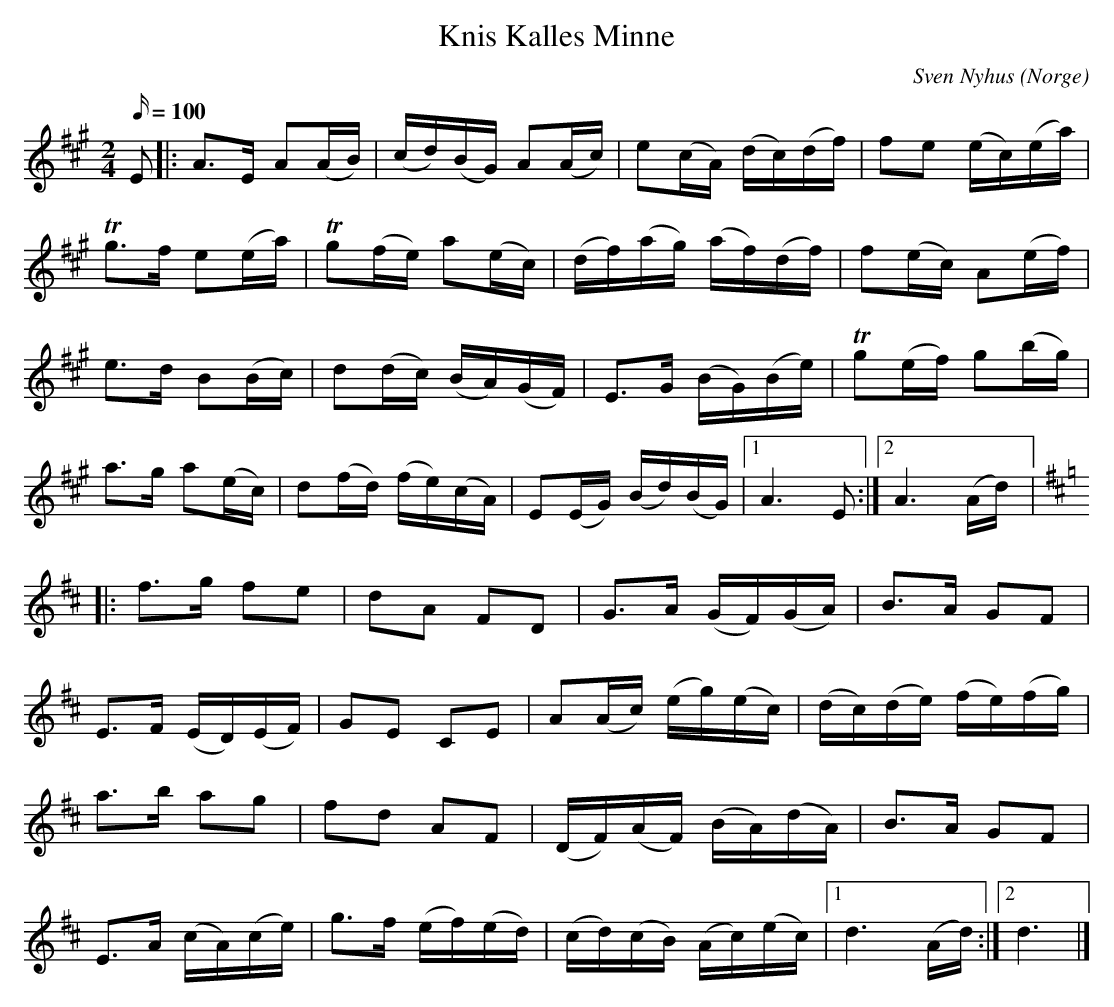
X:1
T:Knis Kalles Minne
C:Sven Nyhus
O:Norge
L:1/16
M:2/4
Q:100
K:A
V:1
E2 |: A3E A2(AB) | (cd)(BG) A2(Ac) | e2(cA) (dc)(df) | f2e2 (ec)(ea) |
!trill! g3f e2(ea) | !trill! g2(fe) a2(ec) | (df)(ag) (af)(df) | f2(ec) A2(ef) |
e3d B2(Bc) | d2(dc) (BA)(GF) | E3G (BG)(Be) | !trill!g2(ef) g2(bg) |
a3g a2(ec) | d2(fd) (fe)(cA) | E2(EG) (Bd)(BG) |1 A6 E2 :|2 A6 (Ad) |: [K:D]
f3g  f2e2 | d2A2 F2D2 | G3A (GF)(GA) | B3A G2F2 |
E3F (ED)(EF) | G2E2 C2E2 | A2(Ac) (eg)(ec) | (dc)(de) (fe)(fg) |
a3b a2g2 | f2d2 A2F2 | (DF)(AF) (BA)(dA) | B3A G2F2 |
E3A (cA)(ce) | g3f (ef)(ed) | (cd)(cB) (Ac)(ec) |1 d6 (Ad) :|2 d6 |]
